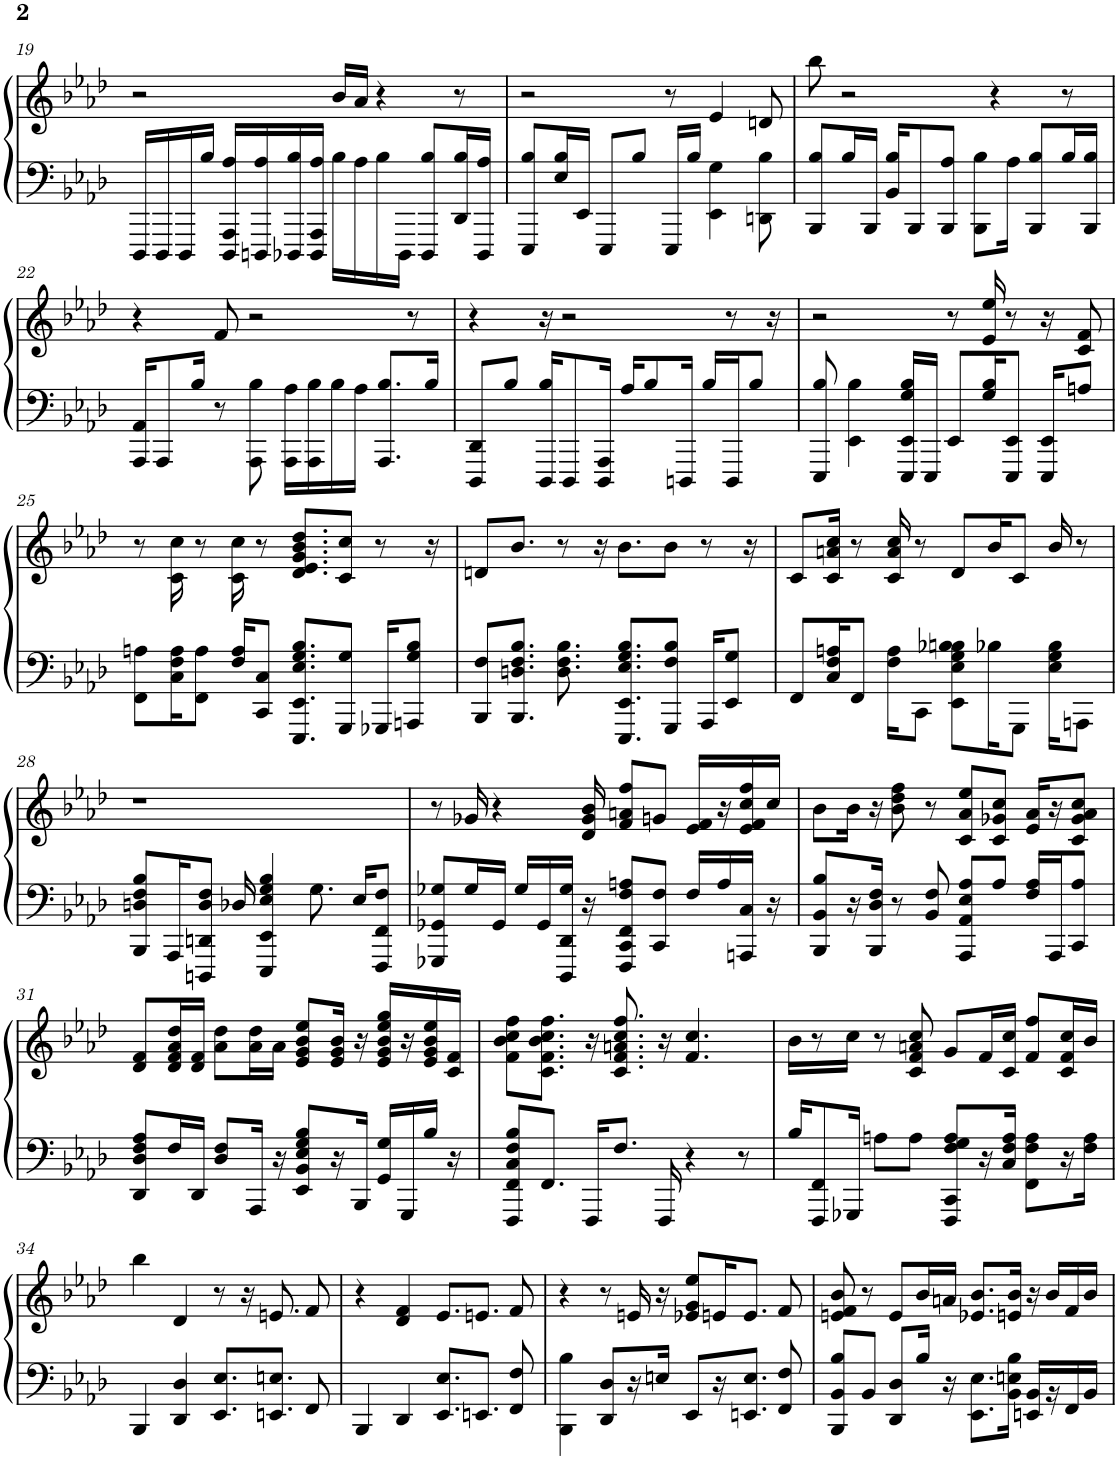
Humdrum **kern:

**kern	**kern
*part1	*part1
*staff2	*staff1
*I"Piano	*
*I'Pno	*
!!LO:PB:g=z
*clefF4	*clefG2
*k[b-e-a-d-]	*k[b-e-a-d-]
*A-:	*A-:
*M4/4	*M4/4
=19	=19
16DDD-/LL	2r
16DDD-/	.
16DDD-/	.
16B-/JJ	.
16DDD-/ 16AAA-/ 16A-/LL	.
16DDDn/ 16A-/	.
16DDD-X/ 16B-/	.
16DDD-/ 16AAA-/ 16A-/JJ	.
16B-\LL	16b-/LL
16A-\	16a-/JJ
16B-\	4r
16DDD-\JJ	.
8DDD-/ 8B-/L	.
16DD-/ 16B-/L	8r
16DDD-/ 16A-/JJ	.
=20	=20
8EEE-/ 8B-/L	2r
16E-/ 16B-/L	.
16EE-/JJ	.
8EEE-/L	.
8B-/J	.
16EEE-/LL	8r
16B-/JJ	.
4EE-\ 4G\	4e-/
8DDn\ 8B-\	8dn/
=21	=21
8BBB-/ 8B-/L	8bb-\
16B-/L	2r
16BBB-/JJ	.
16BB-/ 16B-/KL	.
8BBB-/	.
8BBB-/ 8A-/J	.
8BBB-\ 8B-\L	.
.	4r
16A-\Jk	.
8BBB-/ 8B-/L	.
16B-/L	8r
16BBB-/ 16B-/JJ	.
!!LO:LB:g=z
=22	=22
16AAA-/ 16AA-/KL	4r
8AAA-/	.
16B-/Jk	.
8r	8f/
8AAA-\ 8B-\	2r
16AAA-\ 16A-\LL	.
16AAA-\ 16B-\	.
16B-\	.
16A-\JJ	.
8.AAA-/ 8.B-/L	.
.	8r
16B-/Jk	.
=23	=23
8DDD-/ 8DD-/L	4r
8B-/J	.
16DDD-/ 16B-/KL	16r
8DDD-/	2r
16DDD-/ 16AAA-/Jk	.
16A-/KL	.
8B-/	.
16DDDn/Jk	.
16B-/LL	.
16DDD/J	8r
8B-/J	.
.	16r
=24	=24
8EEE-/ 8B-/	2r
4EE-\ 4B-\	.
16EEE-/ 16EE-/ 16G/ 16B-/LL	.
16EEE-/JJ	.
8EE-/L	8r
16G/ 16B-/K	16e-/ 16ee-/
8EEE-/ 8EE-/J	8r
16EEE-/ 16EE-/KL	16r
8An/J	8c/ 8f/
!!LO:LB:g=z
=25	=25
8FF\ 8An\L	8r
16C\ 16F\ 16A\K	16c\ 16cc\
8FF\ 8A\J	8r
16F/ 16A/KL	16c\ 16cc\
8CC/ 8C/J	8r
8.EEE-/ 8.EE-/ 8.E-/ 8.G/ 8.B-/L	8.d-/ 8.e-/ 8.g/ 8.b-/ 8.dd-/L
8GGG/ 8G/J	8c/ 8cc/J
16GGG-X/KL	8r
8AAAn/ 8G/ 8B-/J	.
.	16r
=26	=26
8BBB-/ 8F/L	8dn/L
8.BBB-/ 8.Dn/ 8.F/ 8.B-/J	8.b-/J
8.D\ 8.F\ 8.B-\	8r
.	16r
8.EEE-/ 8.EE-/ 8.E-/ 8.G/ 8.B-/L	8.b-\L
8GGG/ 8F/ 8B-/J	8b-\J
16AAA-/KL	8r
8EE-/ 8G/J	.
.	16r
=27	=27
8FF/L	8c/L
16C/ 16F/ 16An/K	16c/ 16an/ 16cc/Jk
8FF/J	8r
16F\ 16A\KL	16c/ 16a/ 16cc/
8CC\J	8r
8EE-\ 8E-\ 8G\ 8B-X\ 8Bn\L	8d-/L
16B-X\K	16b-/K
8GGG\J	8c/J
16E-\ 16G\ 16B-\KL	16b-/
8AAAn\J	8r
!!LO:LB:g=z
=28	=28
8BBB-/ 8Dn/ 8F/ 8B-/L	1r
16AAA-/K	.
8DDDn/ 8DDn/ 8D/ 8F/J	.
16D-X/	.
4EEE-/ 4EE-/ 4E-/ 4G/ 4B-/	.
8.G\	.
16E-/KL	.
8FFF/ 8FF/ 8F/J	.
=29	=29
8GGG-X/ 8GG-X/ 8G-X/L	8r
16G-/L	16g-X/
16GG-/JJ	4r
16G-/LL	.
16GG-/	.
16DDD-/ 16DD-/ 16G-/JJ	.
16r	16d-/ 16g-/ 16b-/
8FFF/ 8CC/ 8FF/ 8F/ 8An/L	8f/ 8an/ 8ff/L
8CC/ 8F/J	8gn/J
16F/LL	16e-/ 16f/LL
16A/	16r
16AAAn/ 16C/JJ	16e-/ 16f/ 16cc/ 16ff/
16r	16cc/JJ
=30	=30
8BBB-/ 8BB-/ 8B-/L	8b-\L
16r	16b-\Jk
16BBB-/ 16D-/ 16F/JJ	16r
8r	8b-\ 8dd-\ 8ff\
8BB-/ 8F/	8r
8AAA-/ 8AA-/ 8E-/ 8A-/L	8c/ 8a-/ 8ee-/L
8A-/J	8c/ 8g-X/ 8cc/J
16F/ 16A-/LL	16e-/ 16a-/LL
16AAA-/J	16r
8CC/ 8A-/J	8c/ 8g-/ 8a-/ 8cc/J
!!LO:LB:g=z
=31	=31
8DD-/ 8D-/ 8F/ 8A-/L	8d-/ 8f/L
16F/L	16d-/ 16f/ 16a-/ 16dd-/L
16DD-/JJ	16d-/ 16f/JJ
8D-/ 8F/L	8a-\ 8dd-\L
16AAA-/Jk	16a-\ 16dd-\L
16r	16a-\JJ
8EE-/ 8BB-/ 8E-/ 8G/ 8B-/L	8e-/ 8g/ 8b-/ 8ee-/L
16r	16e-/ 16g/ 16b-/Jk
16BBB-/JJ	16r
16GG/ 16G/LL	16e-/ 16g/ 16b-/ 16ee-/ 16gg/LL
16GGG/	16r
16B-/JJ	16e-/ 16g/ 16b-/ 16ee-/
16r	16c/ 16f/JJ
=32	=32
8FFF/ 8FF/ 8C/ 8F/ 8B-/L	8f\ 8b-\ 8cc\ 8ff\L
8.FF/J	8.c\ 8.f\ 8.b-\ 8.cc\ 8.ff\J
16FFF/KL	16r
8.F/J	8.c/ 8.f/ 8.an/ 8.cc/ 8.ff/
16FFF/	16r
4r	4.f/ 4.cc/
8r	.
=33	=33
16B-/KL	16b-\KL
8FFF/ 8FF/	8r
16GGG-X/Jk	16cc\Jk
8An\L	8r
8A\J	8c/ 8f/ 8an/ 8cc/
8FFF/ 8CC/ 8F/ 8G/ 8A/L	8g/L
16r	16f/L
16C/ 16F/ 16A/JJ	16c/ 16cc/JJ
8FF\ 8F\ 8A\L	8f/ 8ff/L
16r	16c/ 16f/ 16cc/L
16F\ 16A\JJ	16b-/JJ
!!LO:LB:g=z
=34	=34
4BBB-/	4bb-\
4DD-/ 4D-/	4d-/
8.EE-/ 8.E-/L	8r
.	16r
8.EEn/ 8.En/J	8.en/
8FF/	8f/
=35	=35
4BBB-/	4r
4DD-/	4d-/ 4f/
8.EE-/ 8.E-/L	8.e-/L
8.EEn/J	8.en/J
8FF/ 8F/	8f/
=36	=36
4BBB-\ 4B-\	4r
8DD-/ 8D-/L	8r
16r	16en/
16En/JJ	16r
8EE-/L	8e-X/ 8g/ 8ee-/L
16r	16en/K
8.EEn/ 8.E/J	8.e/J
8FF/ 8F/	8f/
=37	=37
8BBB-/ 8BB-/ 8B-/L	8en/ 8f/ 8b-/
8BB-/J	8r
8DD-/ 8D-/L	8e/L
16B-/Jk	16b-/L
16r	16an/JJ
8.EE-\ 8.E-\L	8.e-X/ 8.b-/L
16BB-\ 16En\ 16B-\Jk	16en/ 16b-/Jk
16EEn/ 16BB-/LL	16r
16r	16b-/LL
16FF/	16f/
16BB-/JJ	16b-/JJ
=	=
*-	*-
